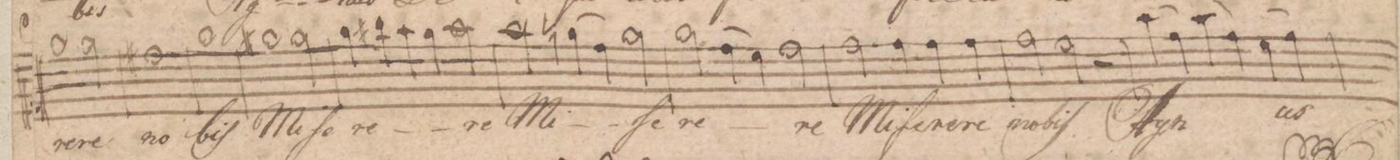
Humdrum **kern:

**kern	**text	**dynam
*I"Canto	*	*
*clefC1	*	*
*k[f#c#]	*	*
*M3/2	*	*
1ee	-re-	.
2ee\	-re	.
=31	=31	=31
1.dd#X	no-	.
=32	=32	=32
1.ee	-biſ	.
=33	=33	=33
1ee#X	Mi-	.
2ee#\	-ſe-	.
=34	=34	=34
4ee\	-re-	.
4gg#X\	.	.
4ff#\	.	.
4ee\	.	.
2ff#\	-re	.
=35	=35	=35
2ff#\	Mi-	.
(4een\	.	.
4dd\)	.	.
2ee\	-ſe-	.
=36	=36	=36
2ee\	-re-	.
(4dd\	.	.
4cc#\)	.	.
2dd\	-re	.
=37	=37	=37
2.dd\	Mi-	.
4dd\	-ſe-	.
4dd\	-re-	.
4dd\	-re	.
=38	=38	=38
2dd\	no-	.
2cc#\	-biſ	.
2r	.	.
=39	=39	=39
(4ff#\	Agn-	.
4dd\)	.	.
(4ff#\	.	.
4dd\)	.	.
(4cc#\	-us	.
4dd\)	.	.
=40	=40	=40
*-	*-	*-
